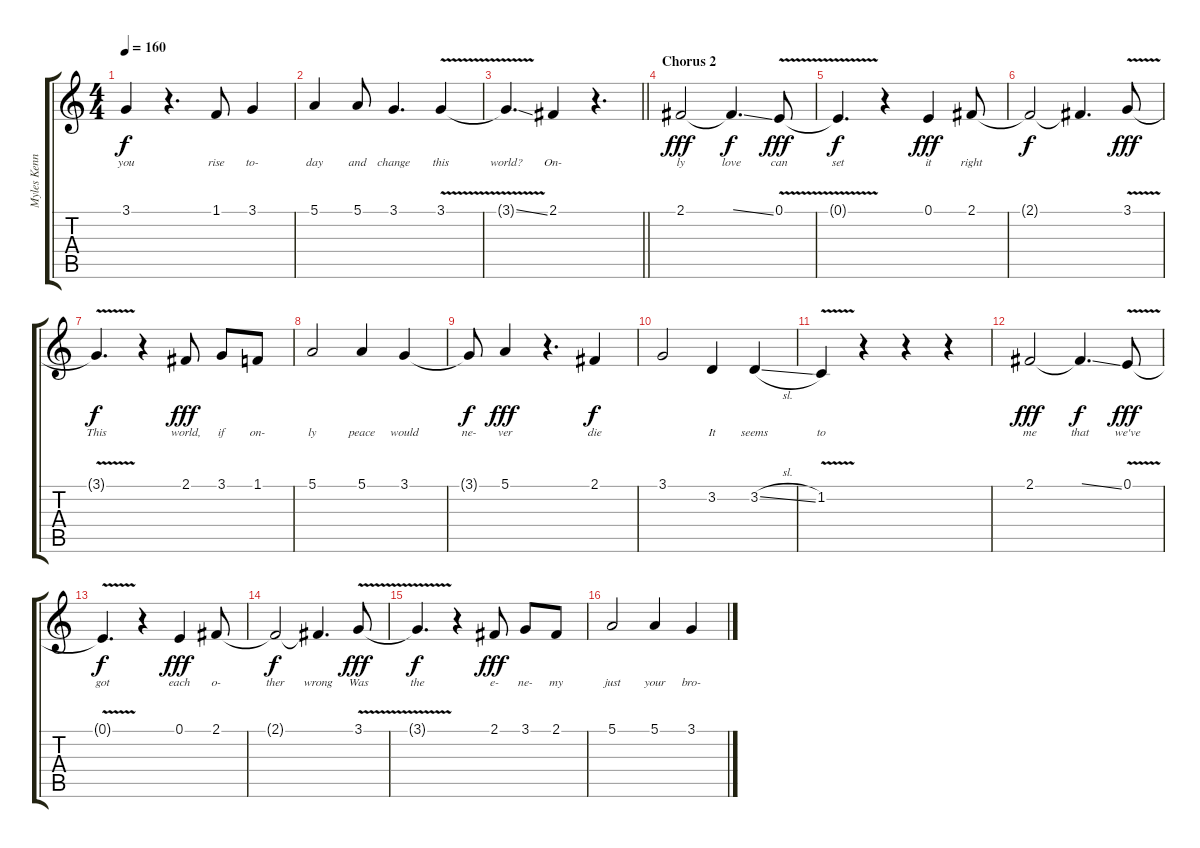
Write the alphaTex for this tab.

\track ("Myles Kennedy [Vocals]" "Myles Kenn") {instrument clarinet}
\staff {score tabs}
\tuning (E4 B3 G3 D3 A2 D2) {hide}
\ts (4 4)
\tempo 160
\clef g2
\ks c
3.1{t}.4{lyrics (0 "you") lyrics (1 "") lyrics (2 "") lyrics (3 "") lyrics (4 "") dy f} r.4{d} 1.1.8{lyrics (0 "rise") lyrics (1 "") lyrics (2 "") lyrics (3 "") lyrics (4 "")} 3.1.4{lyrics (0 "to-") lyrics (1 "") lyrics (2 "") lyrics (3 "") lyrics (4 "")} |
5.1.4{lyrics (0 "day") lyrics (1 "") lyrics (2 "") lyrics (3 "") lyrics (4 "")} 5.1.8{lyrics (0 "and") lyrics (1 "") lyrics (2 "") lyrics (3 "") lyrics (4 "")} 3.1.4{d lyrics (0 "change") lyrics (1 "") lyrics (2 "") lyrics (3 "") lyrics (4 "")} 3.1{v}.4{lyrics (0 "this") lyrics (1 "") lyrics (2 "") lyrics (3 "") lyrics (4 "")} |
\barLineRight lightlight
3.1{ss t}.4{d lyrics (0 "world?") lyrics (1 "") lyrics (2 "") lyrics (3 "") lyrics (4 "")} 2.1.4{lyrics (0 "On-") lyrics (1 "") lyrics (2 "") lyrics (3 "") lyrics (4 "")} r.4{d} |
\section ("" "Chorus 2")
2.1.2{lyrics (0 "ly") lyrics (1 "") lyrics (2 "") lyrics (3 "") lyrics (4 "") dy fff} 2.1{ss t}.4{d lyrics (0 "love") lyrics (1 "") lyrics (2 "") lyrics (3 "") lyrics (4 "") dy f} 0.1{v}.8{lyrics (0 "can") lyrics (1 "") lyrics (2 "") lyrics (3 "") lyrics (4 "") dy fff} |
0.1{t}.4{d lyrics (0 "set") lyrics (1 "") lyrics (2 "") lyrics (3 "") lyrics (4 "") dy f} r.4 0.1.4{lyrics (0 "it") lyrics (1 "") lyrics (2 "") lyrics (3 "") lyrics (4 "") dy fff} 2.1.8{lyrics (0 "right") lyrics (1 "") lyrics (2 "") lyrics (3 "") lyrics (4 "")} |
2.1{t}.2{lyrics (0 "") lyrics (1 "") lyrics (2 "") lyrics (3 "") lyrics (4 "") dy f} 2.1{t}.4{d lyrics (0 "") lyrics (1 "") lyrics (2 "") lyrics (3 "") lyrics (4 "")} 3.1{v}.8{lyrics (0 "") lyrics (1 "") lyrics (2 "") lyrics (3 "") lyrics (4 "") dy fff} |
3.1{t}.4{d lyrics (0 "This") lyrics (1 "") lyrics (2 "") lyrics (3 "") lyrics (4 "") dy f} r.4 2.1.8{lyrics (0 "world,") lyrics (1 "") lyrics (2 "") lyrics (3 "") lyrics (4 "") dy fff} 3.1.8{lyrics (0 "if") lyrics (1 "") lyrics (2 "") lyrics (3 "") lyrics (4 "")} 1.1.8{lyrics (0 "on-") lyrics (1 "") lyrics (2 "") lyrics (3 "") lyrics (4 "")} |
5.1.2{lyrics (0 "ly") lyrics (1 "") lyrics (2 "") lyrics (3 "") lyrics (4 "")} 5.1.4{lyrics (0 "peace") lyrics (1 "") lyrics (2 "") lyrics (3 "") lyrics (4 "")} 3.1.4{lyrics (0 "would") lyrics (1 "") lyrics (2 "") lyrics (3 "") lyrics (4 "")} |
3.1{t}.8{lyrics (0 "ne-") lyrics (1 "") lyrics (2 "") lyrics (3 "") lyrics (4 "") dy f} 5.1.4{lyrics (0 "ver") lyrics (1 "") lyrics (2 "") lyrics (3 "") lyrics (4 "") dy fff} r.4{d} 2.1.4{lyrics (0 "die") lyrics (1 "") lyrics (2 "") lyrics (3 "") lyrics (4 "") dy f} |
3.1.2{lyrics (0 "") lyrics (1 "") lyrics (2 "") lyrics (3 "") lyrics (4 "")} 3.2.4{lyrics (0 "It") lyrics (1 "") lyrics (2 "") lyrics (3 "") lyrics (4 "")} 3.2{sl}.4{lyrics (0 "seems") lyrics (1 "") lyrics (2 "") lyrics (3 "") lyrics (4 "")} |
1.2{v}.4{lyrics (0 "to") lyrics (1 "") lyrics (2 "") lyrics (3 "") lyrics (4 "")} r.4 r.4 r.4 |
2.1.2{lyrics (0 "me") lyrics (1 "") lyrics (2 "") lyrics (3 "") lyrics (4 "") dy fff} 2.1{ss t}.4{d lyrics (0 "that") lyrics (1 "") lyrics (2 "") lyrics (3 "") lyrics (4 "") dy f} 0.1{v}.8{lyrics (0 "we've") lyrics (1 "") lyrics (2 "") lyrics (3 "") lyrics (4 "") dy fff} |
0.1{t}.4{d lyrics (0 "got") lyrics (1 "") lyrics (2 "") lyrics (3 "") lyrics (4 "") dy f} r.4 0.1.4{lyrics (0 "each") lyrics (1 "") lyrics (2 "") lyrics (3 "") lyrics (4 "") dy fff} 2.1.8{lyrics (0 "o-") lyrics (1 "") lyrics (2 "") lyrics (3 "") lyrics (4 "")} |
2.1{t}.2{lyrics (0 "ther") lyrics (1 "") lyrics (2 "") lyrics (3 "") lyrics (4 "") dy f} 2.1{t}.4{d lyrics (0 "wrong") lyrics (1 "") lyrics (2 "") lyrics (3 "") lyrics (4 "")} 3.1{v}.8{lyrics (0 "Was") lyrics (1 "") lyrics (2 "") lyrics (3 "") lyrics (4 "") dy fff} |
3.1{t}.4{d lyrics (0 "the") lyrics (1 "") lyrics (2 "") lyrics (3 "") lyrics (4 "") dy f} r.4 2.1.8{lyrics (0 "e-") lyrics (1 "") lyrics (2 "") lyrics (3 "") lyrics (4 "") dy fff} 3.1.8{lyrics (0 "ne-") lyrics (1 "") lyrics (2 "") lyrics (3 "") lyrics (4 "")} 2.1.8{lyrics (0 "my") lyrics (1 "") lyrics (2 "") lyrics (3 "") lyrics (4 "")} |
5.1.2{lyrics (0 "just") lyrics (1 "") lyrics (2 "") lyrics (3 "") lyrics (4 "")} 5.1.4{lyrics (0 "your") lyrics (1 "") lyrics (2 "") lyrics (3 "") lyrics (4 "")} 3.1.4{lyrics (0 "bro-") lyrics (1 "") lyrics (2 "") lyrics (3 "") lyrics (4 "")}
